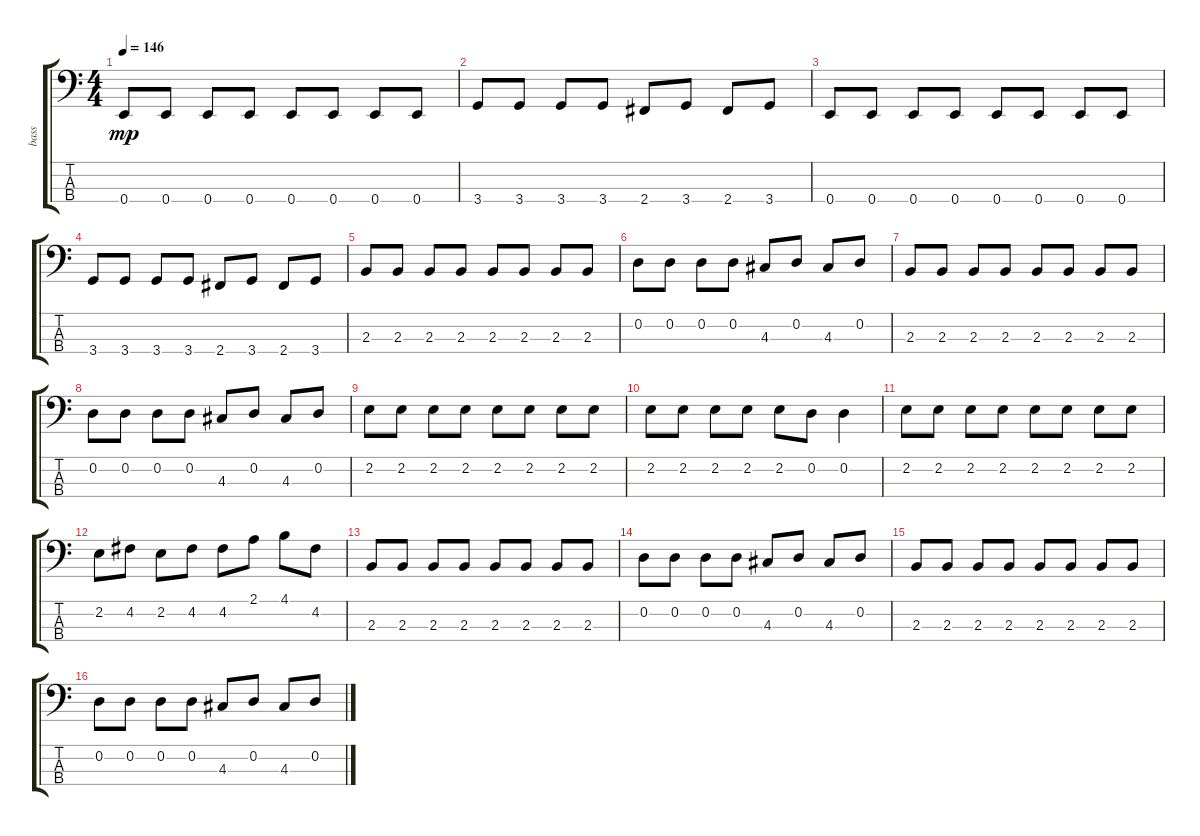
\track ("bass" "bass") {instrument electricbasspick}
\staff {score tabs}
\tuning (G2 D2 A1 E1) {hide}
\ts (4 4)
\tempo 146
\clef f4
\ks c
0.4.8{dy mp} 0.4.8 0.4.8 0.4.8 0.4.8 0.4.8 0.4.8 0.4.8 |
3.4.8 3.4.8 3.4.8 3.4.8 2.4.8 3.4.8 2.4.8 3.4.8 |
0.4.8 0.4.8 0.4.8 0.4.8 0.4.8 0.4.8 0.4.8 0.4.8 |
3.4.8 3.4.8 3.4.8 3.4.8 2.4.8 3.4.8 2.4.8 3.4.8 |
2.3.8 2.3.8 2.3.8 2.3.8 2.3.8 2.3.8 2.3.8 2.3.8 |
0.2.8 0.2.8 0.2.8 0.2.8 4.3.8 0.2.8 4.3.8 0.2.8 |
2.3.8 2.3.8 2.3.8 2.3.8 2.3.8 2.3.8 2.3.8 2.3.8 |
0.2.8 0.2.8 0.2.8 0.2.8 4.3.8 0.2.8 4.3.8 0.2.8 |
2.2.8 2.2.8 2.2.8 2.2.8 2.2.8 2.2.8 2.2.8 2.2.8 |
2.2.8 2.2.8 2.2.8 2.2.8 2.2.8 0.2.8 0.2.4 |
2.2.8 2.2.8 2.2.8 2.2.8 2.2.8 2.2.8 2.2.8 2.2.8 |
2.2.8 4.2.8 2.2.8 4.2.8 4.2.8 2.1.8 4.1.8 4.2.8 |
2.3.8 2.3.8 2.3.8 2.3.8 2.3.8 2.3.8 2.3.8 2.3.8 |
0.2.8 0.2.8 0.2.8 0.2.8 4.3.8 0.2.8 4.3.8 0.2.8 |
2.3.8 2.3.8 2.3.8 2.3.8 2.3.8 2.3.8 2.3.8 2.3.8 |
0.2.8 0.2.8 0.2.8 0.2.8 4.3.8 0.2.8 4.3.8 0.2.8
